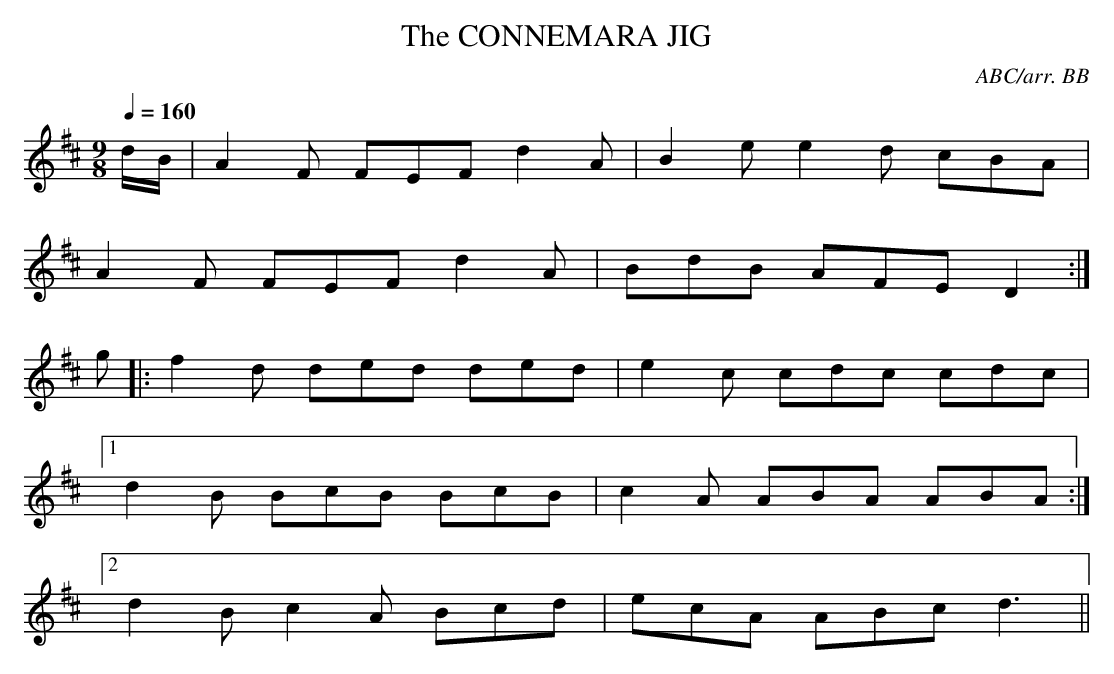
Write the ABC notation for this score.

X:1
T:CONNEMARA JIG, The
C:ABC/arr. BB
Q:1/4=160
L:1/8
M:9/8
K:D
d/B/|A2F FEF d2A|B2e e2d cBA|
A2F FEF d2A|BdB AFE D2 :|
g|:f2d ded ded|e2c cdc cdc|
[1 d2B BcB BcB|c2A ABA ABA:|
[2 d2B c2A Bcd|ecA ABc d3||
